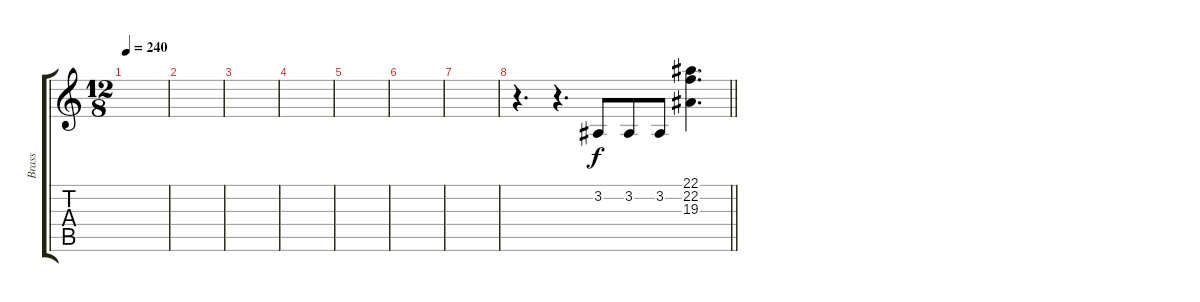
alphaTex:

\track ("Brass" "Brass") {instrument brasssection}
\staff {score tabs}
\tuning (C4 G3 Eb3 Bb2 F2 C2) {hide}
\ts (12 8)
\tempo 240
\clef g2
\ks c
|
|
|
|
|
|
|
\barLineRight lightlight
r.4{d} r.4{d} 3.2.8 3.2.8 3.2.8 (22.1 22.2 19.3).4{d}
